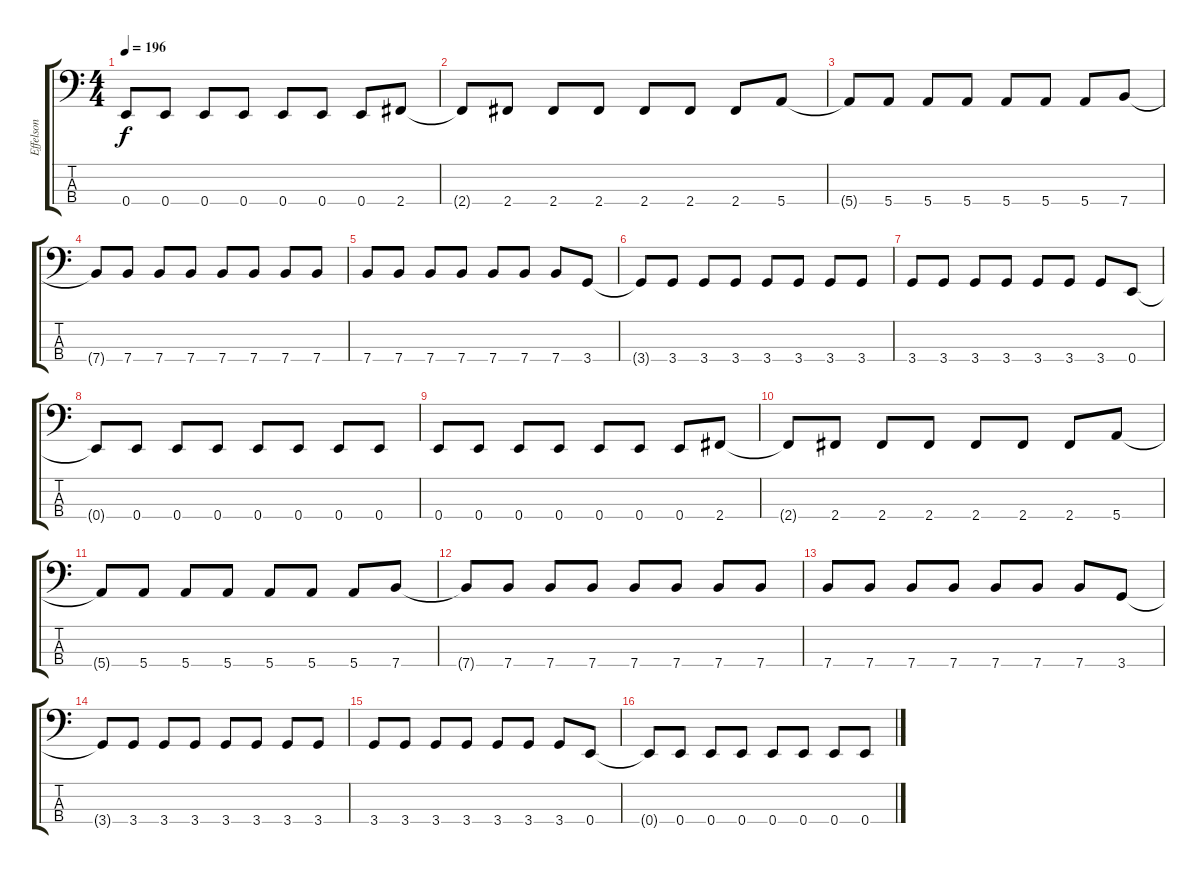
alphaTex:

\track ("Effelson" "Effelson") {instrument electricbasspick}
\staff {score tabs}
\tuning (G2 D2 A1 E1) {hide}
\ts (4 4)
\tempo 196
\clef f4
\ks c
0.4.8{dy f} 0.4.8 0.4.8 0.4.8 0.4.8 0.4.8 0.4.8 2.4.8 |
2.4{t}.8 2.4.8 2.4.8 2.4.8 2.4.8 2.4.8 2.4.8 5.4.8 |
5.4{t}.8 5.4.8 5.4.8 5.4.8 5.4.8 5.4.8 5.4.8 7.4.8 |
7.4{t}.8 7.4.8 7.4.8 7.4.8 7.4.8 7.4.8 7.4.8 7.4.8 |
7.4.8 7.4.8 7.4.8 7.4.8 7.4.8 7.4.8 7.4.8 3.4.8 |
3.4{t}.8 3.4.8 3.4.8 3.4.8 3.4.8 3.4.8 3.4.8 3.4.8 |
3.4.8 3.4.8 3.4.8 3.4.8 3.4.8 3.4.8 3.4.8 0.4.8 |
0.4{t}.8 0.4.8 0.4.8 0.4.8 0.4.8 0.4.8 0.4.8 0.4.8 |
0.4.8 0.4.8 0.4.8 0.4.8 0.4.8 0.4.8 0.4.8 2.4.8 |
2.4{t}.8 2.4.8 2.4.8 2.4.8 2.4.8 2.4.8 2.4.8 5.4.8 |
5.4{t}.8 5.4.8 5.4.8 5.4.8 5.4.8 5.4.8 5.4.8 7.4.8 |
7.4{t}.8 7.4.8 7.4.8 7.4.8 7.4.8 7.4.8 7.4.8 7.4.8 |
7.4.8 7.4.8 7.4.8 7.4.8 7.4.8 7.4.8 7.4.8 3.4.8 |
3.4{t}.8 3.4.8 3.4.8 3.4.8 3.4.8 3.4.8 3.4.8 3.4.8 |
3.4.8 3.4.8 3.4.8 3.4.8 3.4.8 3.4.8 3.4.8 0.4.8 |
0.4{t}.8 0.4.8 0.4.8 0.4.8 0.4.8 0.4.8 0.4.8 0.4.8
